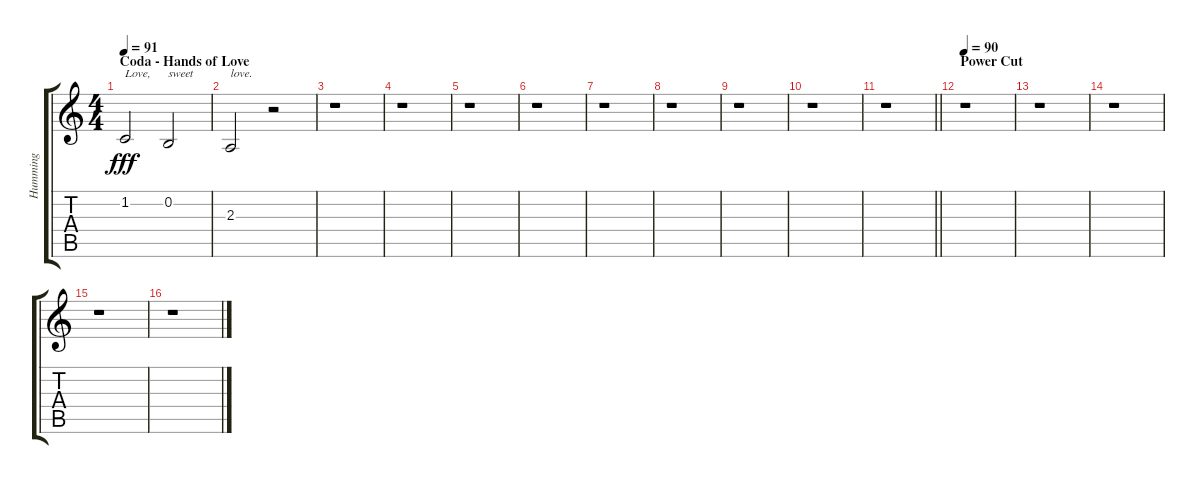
\track ("Humming" "Humming") {instrument synthvoice}
\staff {score tabs}
\tuning (E4 B3 G3 D3 A2 E2) {hide}
\ts (4 4)
\section ("" "Coda - Hands of Love")
\tempo 91
\clef g2
\ks c
1.2.2{txt "Love," dy fff} 0.2.2{txt "sweet"} |
2.3.2{txt "love."} r.2 |
r.1 |
r.1 |
r.1 |
r.1 |
r.1 |
r.1 |
r.1 |
r.1 |
\barLineRight lightlight
r.1 |
\section ("" "Power Cut")
\tempo 90
r.1 |
r.1 |
r.1 |
r.1 |
r.1
